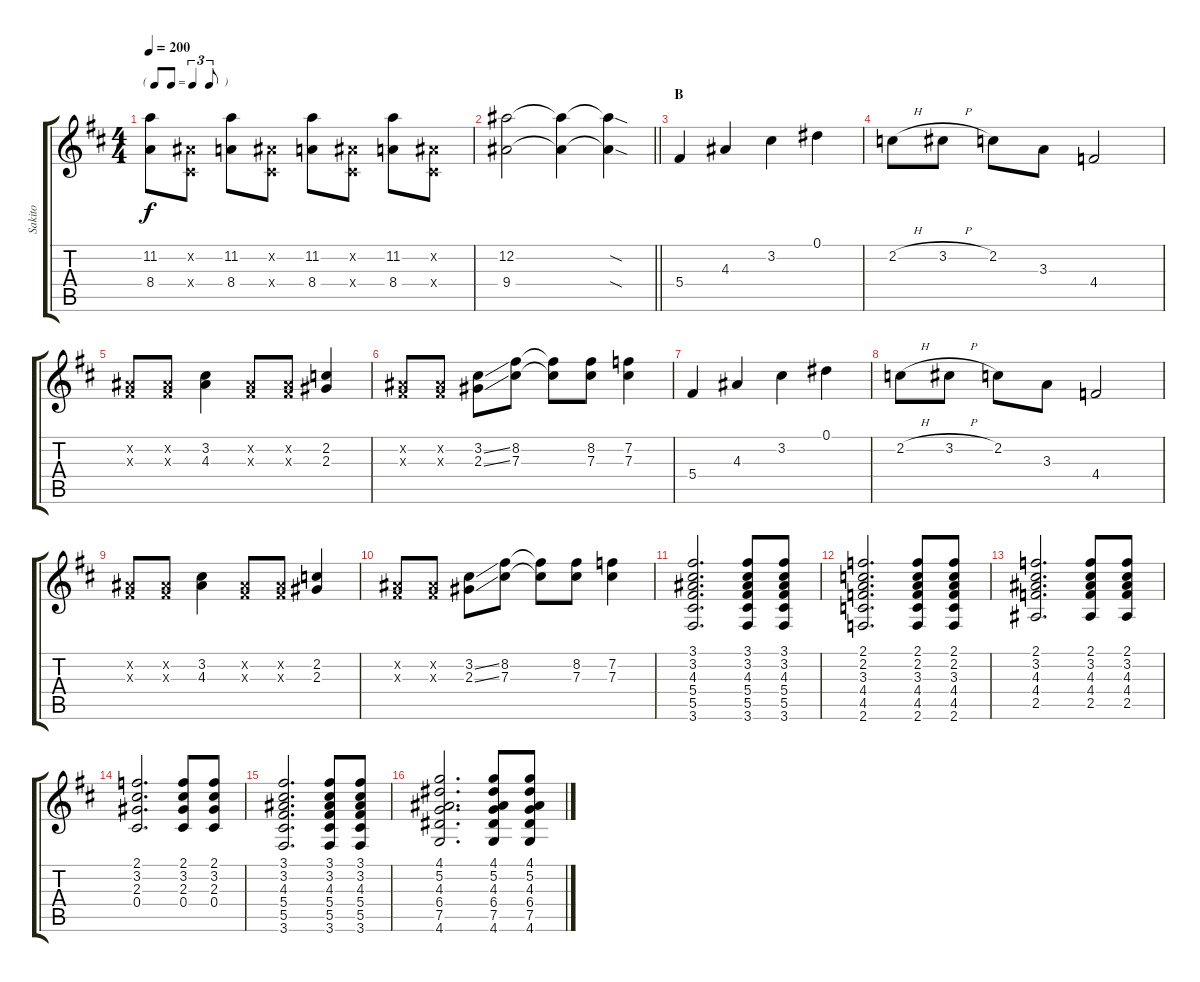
\track ("Sakito" "Sakito") {instrument distortionguitar}
\staff {score tabs}
\tuning (Eb4 Bb3 Gb3 Db3 Ab2 Eb2) {hide}
\ts (4 4)
\tf triplet8th
\tempo 200
\clef g2
\ks d
(11.2 8.4).8{dy f} (0.2{x} 0.4{x}).8 (11.2 8.4).8 (0.2{x} 0.4{x}).8 (11.2 8.4).8 (0.2{x} 0.4{x}).8 (11.2 8.4).8 (0.2{x} 0.4{x}).8 |
\barLineRight lightlight
(12.2 9.4).2 (12.2{t} 9.4{t}).4 (12.2{sod t} 9.4{sod t}).4 |
\section ("" "B")
5.4.4 4.3.4 3.2.4 0.1.4 |
2.2{h}.8 3.2{h}.8 2.2.8 3.3.8 4.4.2 |
(0.2{x} 0.3{x}).8 (0.2{x} 0.3{x}).8 (3.2 4.3).4 (0.2{x} 0.3{x}).8 (0.2{x} 0.3{x}).8 (2.2 2.3).4 |
(0.2{x} 0.3{x}).8 (0.2{x} 0.3{x}).8 (3.2{ss} 2.3{ss}).8 (8.2 7.3).8 (8.2{t} 7.3{t}).8 (8.2 7.3).8 (7.2 7.3).4 |
5.4.4 4.3.4 3.2.4 0.1.4 |
2.2{h}.8 3.2{h}.8 2.2.8 3.3.8 4.4.2 |
(0.2{x} 0.3{x}).8 (0.2{x} 0.3{x}).8 (3.2 4.3).4 (0.2{x} 0.3{x}).8 (0.2{x} 0.3{x}).8 (2.2 2.3).4 |
(0.2{x} 0.3{x}).8 (0.2{x} 0.3{x}).8 (3.2{ss} 2.3{ss}).8 (8.2 7.3).8 (8.2{t} 7.3{t}).8 (8.2 7.3).8 (7.2 7.3).4 |
(3.1 3.2 4.3 5.4 5.5 3.6).2{d} (3.1 3.2 4.3 5.4 5.5 3.6).8 (3.1 3.2 4.3 5.4 5.5 3.6).8 |
(2.1 2.2 3.3 4.4 4.5 2.6).2{d} (2.1 2.2 3.3 4.4 4.5 2.6).8 (2.1 2.2 3.3 4.4 4.5 2.6).8 |
(2.1 3.2 4.3 4.4 2.5).2{d} (2.1 3.2 4.3 4.4 2.5).8 (2.1 3.2 4.3 4.4 2.5).8 |
(2.1 3.2 2.3 0.4).2{d} (2.1 3.2 2.3 0.4).8 (2.1 3.2 2.3 0.4).8 |
(3.1 3.2 4.3 5.4 5.5 3.6).2{d} (3.1 3.2 4.3 5.4 5.5 3.6).8 (3.1 3.2 4.3 5.4 5.5 3.6).8 |
(4.1 5.2 4.3 6.4 7.5 4.6).2{d} (4.1 5.2 4.3 6.4 7.5 4.6).8 (4.1 5.2 4.3 6.4 7.5 4.6).8
